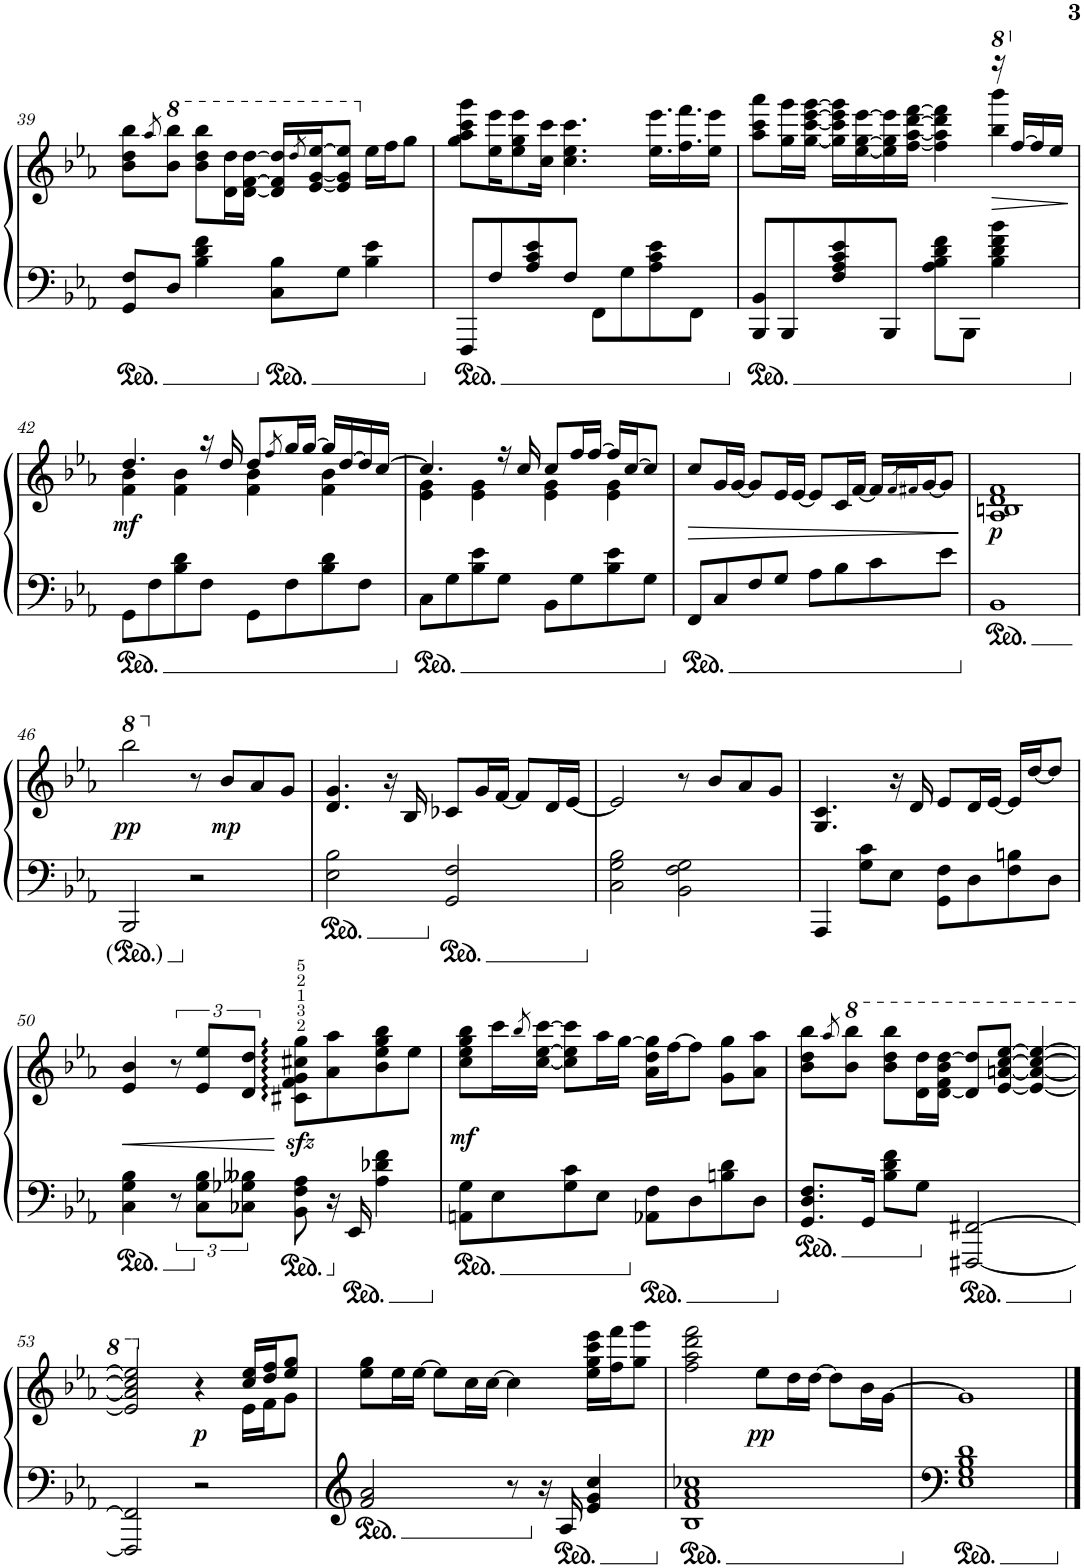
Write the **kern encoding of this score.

**kern	**kern	**dynam
*part1	*part1	*part1
*staff2	*staff1	*staff1/2
*I"Piano	*	*
*I'Pno.	*	*
!!LO:PB:g=z
*clefF4	*clefG2	*
*k[b-e-a-]	*k[b-e-a-]	*
*M4/4	*M4/4	*
=39	=39	=39
8GG/ 8F/L	8b-\ 8dd\ 8bb-\L	.
.	8qaaa-/	.
8D/J	8bb-\ 8bbb-\J	.
4B-\ 4d\ 4f\	8bb-\ 8ddd\ 8bbb-\L	.
.	16dd\ 16ddd\L	.
.	[16dd\ [16ff\ [16ddd\JJ	.
8C\ 8B-\L	16dd/] 16ff/] 16ddd/]LL	.
.	8qddd/	.
.	[16ee-/ [16gg/ [16eee-/J	.
8G\J	8ee-/] 8gg/] 8eee-/]J	.
4B-\ 4e-\	16ee-\LL	.
.	16ff\J	.
.	8gg\J	.
=40	=40	=40
8FFF/L	8gg\ 8aa-\ 8ccc\ 8ggg\L	.
8F/	16ee-\ 16eee-\K	.
.	8ee-\ 8gg\ 8eee-\	.
8A-/ 8c/ 8e-/	.	.
.	16cc\ 16ccc\Jk	.
8F/J	4.cc\ 4.ee-\ 4.ccc\	.
8FF\L	.	.
8G\	.	.
8A-\ 8c\ 8e-\	16.ee-\ 16.eee-\LL	.
.	16.ff\ 16.fff\	.
8FF\J	.	.
.	16ee-\ 16eee-\JJ	.
=41	=41	=41
*	*^	*
8BBB-/ 8BB-/L	8aa-\ 8ccc\ 8aaa-\L	2.ryy	.
8BBB-/	16gg\ 16ggg\L	.	.
.	[16gg\ [16ccc\ [16eee-\ [16ggg\JJ	.	.
8F/ 8A-/ 8c/ 8e-/	16gg\] 16ccc\] 16eee-\] 16ggg\]LL	.	.
.	[16ee-\ [16gg\ [16eee-\	.	.
8BBB-/J	16ee-\] 16gg\] 16eee-\]	.	.
.	[16ff\ [16aa-\ [16ddd\ [16fff\JJ	.	.
8A-\ 8B-\ 8d\ 8f\L	4ff\] 4aa-\] 4ddd\] 4fff\]	.	.
8BBB-\J	.	.	.
*	*8va	*	*
4B-\ 4d\ 4f\ 4b-\	16r	4bbb-\ 4bbbb-\	.
!	!	!	!LO:HP:b
.	[16ff/LL	.	>
.	16ff/]	.	.
.	16ee-/JJ	.	.
*	*v	*v	*
.	.	]
!!LO:LB:g=z
=42	=42	=42
*	*X8va	*
*	*^	*
!	!	!	!LO:DY:b
8GG\L	4.dd/	4f\ 4b-\	mf
8F\	.	.	.
8B-\ 8d\	.	4f\ 4b-\	.
8F\J	16r	.	.
.	16dd/	.	.
8GG\L	8dd/L	4f\ 4b-\	.
.	8qff/	.	.
8F\	16gg/L	.	.
.	[16gg/JJ	.	.
8B-\ 8d\	16gg/LL]	4f\ 4b-\	.
.	[16dd/	.	.
8F\J	16dd/]	.	.
.	[16cc/JJ	.	.
=43	=43	=43	=43
8C\L	4.cc/]	4e-\ 4g\	.
8G\	.	.	.
8B-\ 8e-\	.	4e-\ 4g\	.
8G\J	16r	.	.
.	16cc/	.	.
8BB-\L	8cc/L	4e-\ 4g\	.
8G\	16ff/L	.	.
.	[16ff/JJ	.	.
8B-\ 8e-\	16ff/LL]	4e-\ 4g\	.
.	[16cc/J	.	.
8G\J	8cc/J]	.	.
*	*v	*v	*
=44	=44	=44
!	!	!LO:HP:b
8FF/L	8cc/L	>
8C/	16g/L	.
.	[16g/JJ	.
8F/	8g/L]	.
8G/J	16e-/L	.
.	[16e-/JJ	.
8A-\L	8e-/L]	.
8B-\	16c/L	.
.	[16f/JJ	.
8c\	16f/LL]	.
.	8qf/L	.
.	8qf#X/J	.
.	[16g/J	.
8e-\J	8g/J]	.
.	.	]
=45	=45	=45
!	!	!LO:DY:b
1BB-	1A- 1Bn 1d 1f	p
!!LO:LB:g=z
=46	=46	=46
*	*8va	*
!	!	!LO:DY:b
2BBB-/	2bbb-\	pp
*	*X8va	*
2r	8r	.
!	!	!LO:DY:b
.	8b-/L	mp
.	8a-/	.
.	8g/J	.
=47	=47	=47
2E-\ 2B-\	4.d/ 4.g/	.
.	16r	.
.	16B-/	.
2GG/ 2F/	8c-X/L	.
.	16g/L	.
.	[16f/JJ	.
.	8f/L]	.
.	16d/L	.
.	[16e-/JJ	.
=48	=48	=48
2C\ 2G\ 2B-\	2e-/]	.
2BB-\ 2F\ 2G\	8r	.
.	8b-/L	.
.	8a-/	.
.	8g/J	.
=49	=49	=49
4AAA-/	4.G/ 4.c/	.
8G\ 8c\L	.	.
8E-\J	16r	.
.	16d/	.
8GG\ 8F\L	8e-/L	.
8D\	16d/L	.
.	[16e-/JJ	.
8F\ 8Bn\	16e-/LL]	.
.	[16dd/J	.
8D\J	8dd/J]	.
!!LO:LB:g=z
=50	=50	=50
!	!	!LO:HP:b
4C\ 4G\ 4B-\	4e-/ 4b-/	<
12r	12r	.
12C\ 12G\ 12B-\L	12e-/ 12ee-/L	.
12C-X\ 12G-X\ 12B--X\J	12d/ 12dd/J	.
8BB-\ 8F\ 8A-\	8c#X\zz< 8f\zz< 8g\zz< 8cc#X\zz< 8gg\zz<L	[
16r	8a-\ 8aa-\	.
16EE-/	.	.
4A-\ 4d-X\ 4f\	8b-\ 8ee-\ 8gg\ 8bb-\	.
.	8ee-\J	.
=51	=51	=51
!	!	!LO:DY:b
8AAn\ 8G\L	8cc\ 8ee-\ 8gg\ 8bb-\L	mf
8E-\	16ccc\L	.
.	8qbb-/	.
.	[16cc\ [16ee-\ [16ccc\JJ	.
8G\ 8c\	8cc\] 8ee-\] 8ccc\]L	.
8E-\J	16aa-\L	.
.	[16gg\JJ	.
8AA-X\ 8F\L	16a-\ 16dd\ 16gg\]LL	.
.	[16ff\J	.
8D\	8ff\J]	.
8Bn\ 8d\	8g\ 8gg\L	.
8D\J	8a-\ 8aa-\J	.
=52	=52	=52
8.GG/ 8.D/ 8.F/L	8b-\ 8dd\ 8bb-\L	.
.	8qaaa-/	.
.	8bb-\ 8bbb-\J	.
16GG/Jk	.	.
8B-\ 8d\ 8f\L	8bb-\ 8ddd\ 8bbb-\L	.
8G\J	16dd\ 16ddd\L	.
.	[16dd\ 16ff\ 16bb-\ [16ddd\JJ	.
[2FFF#X/ [2FF#X/	8dd/] 8ddd/]L	.
.	[8ee-/ [8aan/ [8ccc/ [8eee-/J	.
.	4ee-/_ 4aa/_ 4ccc/_ 4eee-/_	.
!!LO:LB:g=z
=53	=53	=53
*	*^	*
2FFF#/] 2FF#/]	2ee-/] 2aa/] 2ccc/] 2eee-/]	2.ryy	.
!	!	!	!LO:DY:b
2r	4r	.	p
.	16cc/ 16ee-/LL	16e-\LL	.
.	16dd/ 16ff/J	16f\J	.
.	8ee-/ 8gg/J	8g\J	.
*	*v	*v	*
=54	=54	=54
2f/ 2a-/	8ee-\ 8gg\L	.
.	16ee-\L	.
.	[16ee-\JJ	.
.	8ee-\L]	.
.	16cc\L	.
.	[16cc\JJ	.
8r	4cc\]	.
16r	.	.
16A-/	.	.
4e-/ 4g/ 4cc/	16ee-\ 16gg\ 16ccc\ 16eee-\LL	.
.	16ff\ 16fff\J	.
.	8gg\ 8ggg\J	.
=55	=55	=55
1B- 1f 1a- 1cc-X	2ff\ 2aa-\ 2ddd\ 2fff\	.
!	!	!LO:DY:b
.	8ee-\L	pp
.	16dd\L	.
.	[16dd\JJ	.
.	8dd\L]	.
.	16b-\L	.
.	[16g\JJ	.
=56	=56	=56
1E- 1G 1B- 1d	1g]	.
==	==	==
*-	*-	*-
